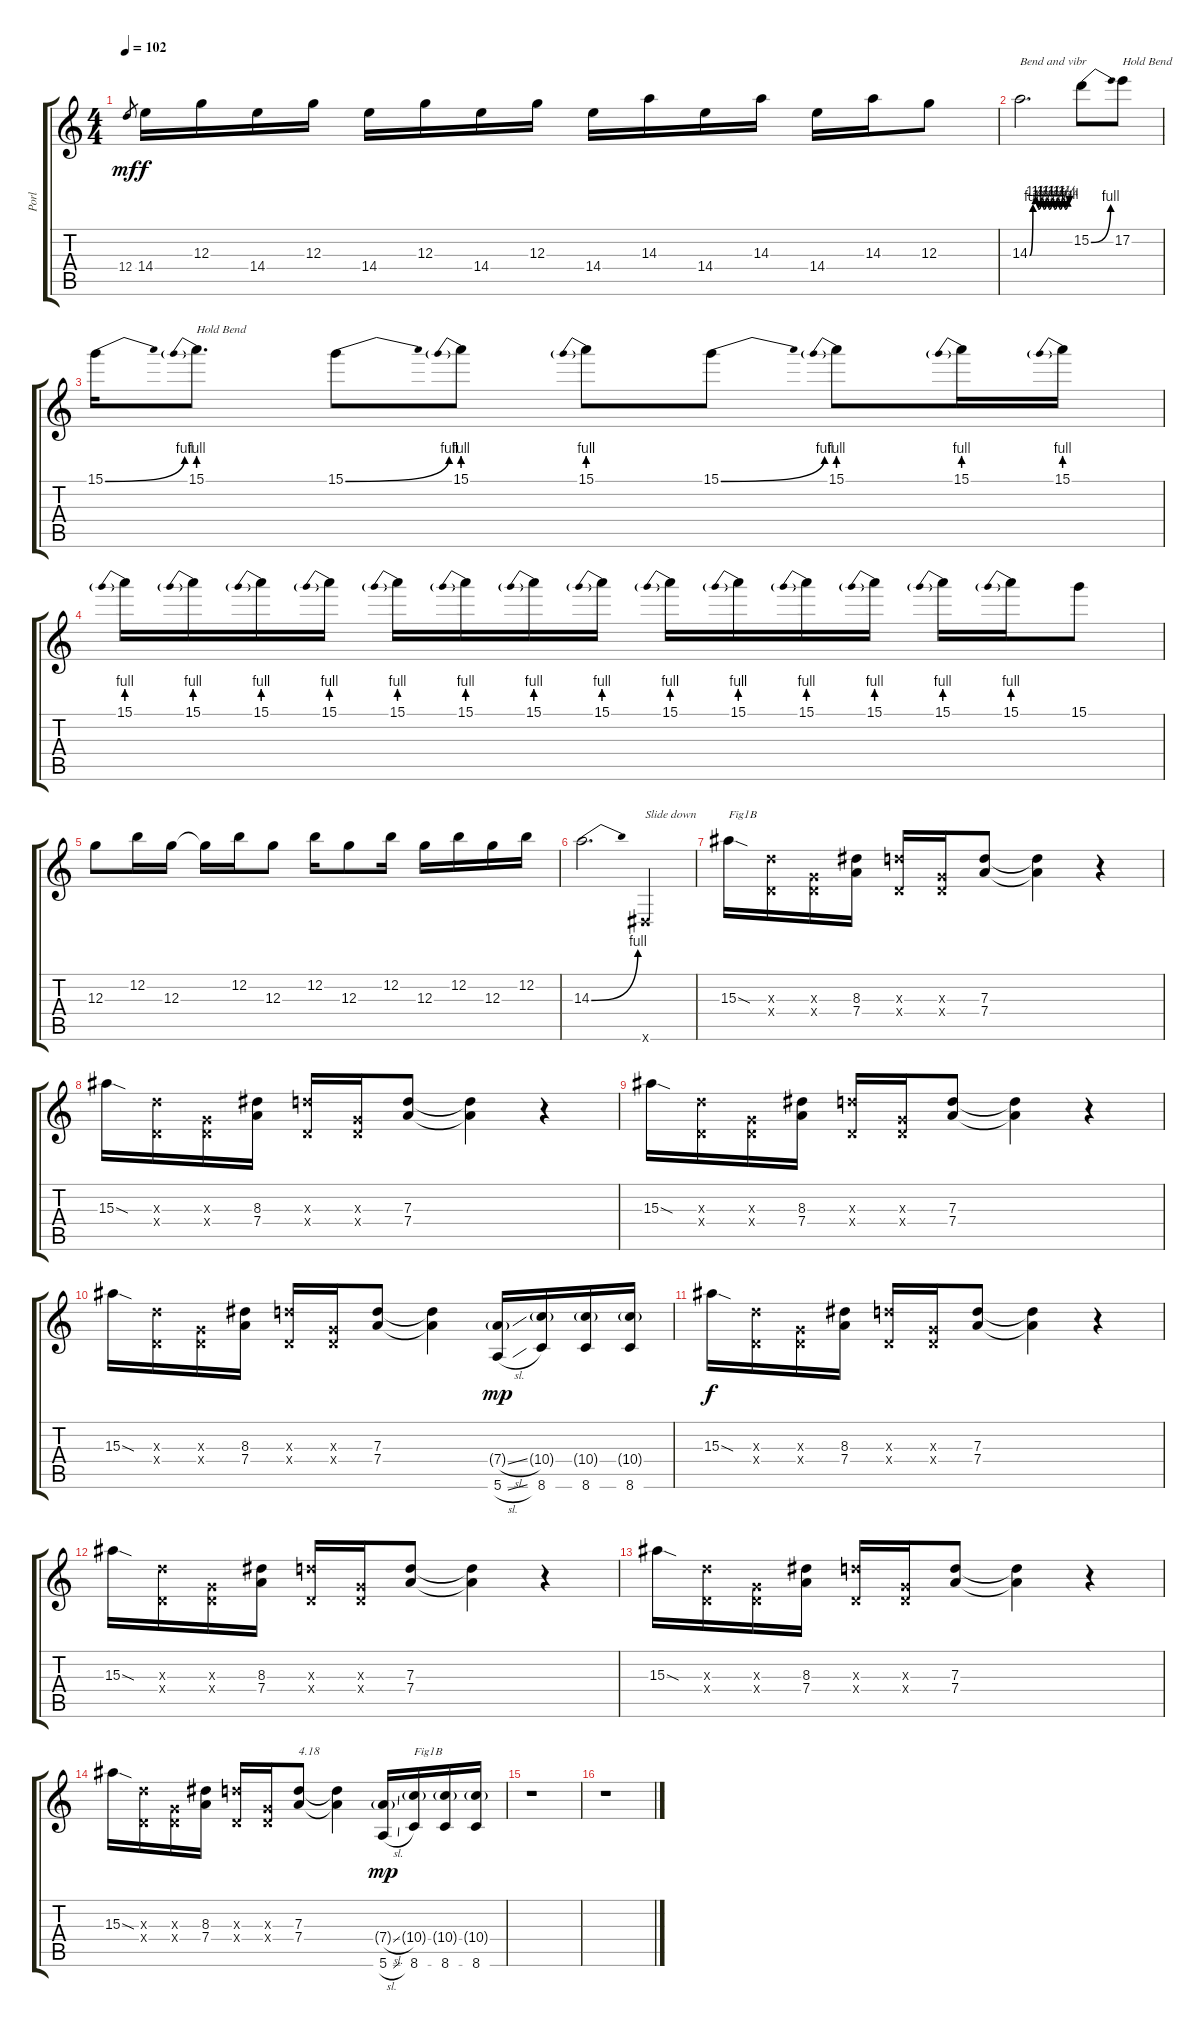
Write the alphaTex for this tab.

\track ("Porl" "Porl") {mute instrument electricguitarclean}
\staff {score tabs}
\tuning (E4 B3 G3 D3 A2 E2) {hide}
\ts (4 4)
\tempo 102
\clef g2
\ks c
12.4.8{gr dy mf} 14.4.16{dy f} 12.3.16 14.4.16 12.3.16 14.4.16 12.3.16 14.4.16 12.3.16 14.4.16 14.3.16 14.4.16 14.3.16 14.4.16 14.3.16 12.3.8 |
14.3{be (custom 0 0 5 4 9 5 13 3 17 5 21 3 25 5 29 3 33 5 37 3 41 5 45 3 49 5 53 3 57 5 60 4)}.2{d txt "Bend and vibr"} 15.2{be (bend 0 0 60 4)}.8 17.2.8{txt "Hold Bend"} |
15.1{be (bend 0 0 60 4)}.16 15.1{be (prebend 0 4 60 4)}.8{d txt "Hold Bend"} 15.1{be (bend 0 0 60 4)}.8 15.1{be (prebend 0 4 60 4)}.8 15.1{be (prebend 0 4 60 4)}.8 15.1{be (bend 0 0 60 4)}.8 15.1{be (prebend 0 4 60 4)}.8 15.1{be (prebend 0 4 60 4)}.16 15.1{be (prebend 0 4 60 4)}.16 |
15.1{be (prebend 0 4 60 4)}.16 15.1{be (prebend 0 4 60 4)}.16 15.1{be (prebend 0 4 60 4)}.16 15.1{be (prebend 0 4 60 4)}.16 15.1{be (prebend 0 4 60 4)}.16 15.1{be (prebend 0 4 60 4)}.16 15.1{be (prebend 0 4 60 4)}.16 15.1{be (prebend 0 4 60 4)}.16 15.1{be (prebend 0 4 60 4)}.16 15.1{be (prebend 0 4 60 4)}.16 15.1{be (prebend 0 4 60 4)}.16 15.1{be (prebend 0 4 60 4)}.16 15.1{be (prebend 0 4 60 4)}.16 15.1{be (prebend 0 4 60 4)}.16 15.1.8 |
12.3.8 12.2.16 12.3.16 12.3{t}.16 12.2.16 12.3.8 12.2.16 12.3.8 12.2.16 12.3.16 12.2.16 12.3.16 12.2.16 |
14.3{be (bend 0 0 60 4)}.2{d} -1.6{x}.4{txt "Slide down"} |
15.3{sod}.16{txt "Fig1B"} (7.3{x} 0.4{x}).16 (0.3{x} 0.4{x}).16 (8.3 7.4).16 (7.3{x} 0.4{x}).16 (0.3{x} 0.4{x}).16 (7.3 7.4).8 (7.3{t} 7.4{t}).4 r.4 |
15.3{sod}.16 (7.3{x} 0.4{x}).16 (0.3{x} 0.4{x}).16 (8.3 7.4).16 (7.3{x} 0.4{x}).16 (0.3{x} 0.4{x}).16 (7.3 7.4).8 (7.3{t} 7.4{t}).4 r.4 |
15.3{sod}.16 (7.3{x} 0.4{x}).16 (0.3{x} 0.4{x}).16 (8.3 7.4).16 (7.3{x} 0.4{x}).16 (0.3{x} 0.4{x}).16 (7.3 7.4).8 (7.3{t} 7.4{t}).4 r.4 |
15.3{sod}.16 (7.3{x} 0.4{x}).16 (0.3{x} 0.4{x}).16 (8.3 7.4).16 (7.3{x} 0.4{x}).16 (0.3{x} 0.4{x}).16 (7.3 7.4).8 (7.3{t} 7.4{t}).4 (7.4{sl g} 5.6{sl}).16{dy mp} (10.4{g} 8.6).16 (10.4{g} 8.6).16 (10.4{g} 8.6).16 |
15.3{sod}.16{dy f} (7.3{x} 0.4{x}).16 (0.3{x} 0.4{x}).16 (8.3 7.4).16 (7.3{x} 0.4{x}).16 (0.3{x} 0.4{x}).16 (7.3 7.4).8 (7.3{t} 7.4{t}).4 r.4 |
15.3{sod}.16 (7.3{x} 0.4{x}).16 (0.3{x} 0.4{x}).16 (8.3 7.4).16 (7.3{x} 0.4{x}).16 (0.3{x} 0.4{x}).16 (7.3 7.4).8 (7.3{t} 7.4{t}).4 r.4 |
15.3{sod}.16 (7.3{x} 0.4{x}).16 (0.3{x} 0.4{x}).16 (8.3 7.4).16 (7.3{x} 0.4{x}).16 (0.3{x} 0.4{x}).16 (7.3 7.4).8 (7.3{t} 7.4{t}).4 r.4 |
15.3{sod}.16 (7.3{x} 0.4{x}).16 (0.3{x} 0.4{x}).16 (8.3 7.4).16 (7.3{x} 0.4{x}).16 (0.3{x} 0.4{x}).16 (7.3 7.4).8{txt "4.18"} (7.3{t} 7.4{t}).4 (7.4{sl g} 5.6{sl}).16{dy mp} (10.4{g} 8.6).16{txt "Fig1B"} (10.4{g} 8.6).16 (10.4{g} 8.6).16 |
r.1 |
r.1
